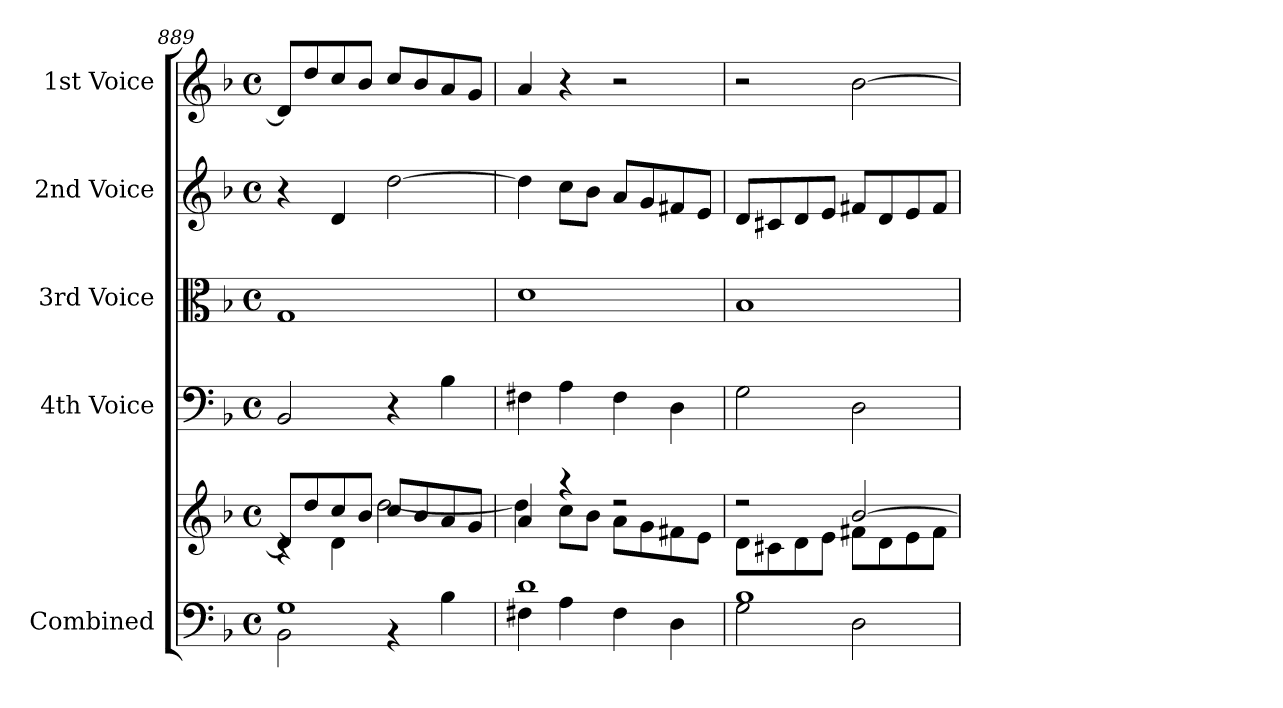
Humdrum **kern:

**kern	**kern	**kern	**kern	**kern	**kern
*part5	*part5	*part4	*part3	*part2	*part1
*staff6	*staff5	*staff4	*staff3	*staff2	*staff1
*I"Combined	*	*I"4th Voice	*I"3rd Voice	*I"2nd Voice	*I"1st Voice
*clefF4	*clefG2	*clefF4	*clefC3	*clefG2	*clefG2
*k[b-]	*k[b-]	*k[b-]	*k[b-]	*k[b-]	*k[b-]
*M4/4	*M4/4	*M4/4	*M4/4	*M4/4	*M4/4
*met(c)	*met(c)	*met(c)	*met(c)	*met(c)	*met(c)
=889	=889	=889	=889	=889	=889
*^	*^	*	*	*	*
1G	2BB-\	8d/L]	4rc	2BB-/	1G	4r	8d/L]
.	.	8dd/	.	.	.	.	8dd/
.	.	8cc/	4d\	.	.	4d/	8cc/
.	.	8b-/J	.	.	.	.	8b-/J
.	4r	8cc/L	[2dd\	4r	.	[2dd\	8cc/L
.	.	8b-/	.	.	.	.	8b-/
.	4B-\	8a/	.	4B-\	.	.	8a/
.	.	8g/J	.	.	.	.	8g/J
=890	=890	=890	=890	=890	=890	=890	=890
1d	4F#X\	4a/	4dd\]	4F#X\	1d	4dd\]	4a/
.	4A\	4r	8cc\L	4A\	.	8cc\L	4r
.	.	.	8b-\J	.	.	8b-\J	.
.	4F#\	2r	8a\L	4F#\	.	8a/L	2r
.	.	.	8g\	.	.	8g/	.
.	4D\	.	8f#X\	4D\	.	8f#X/	.
.	.	.	8e\J	.	.	8e/J	.
!!LO:LB:g=z
=891	=891	=891	=891	=891	=891	=891	=891
1B-	2G\	2r	8d\L	2G\	1B-	8d/L	2r
.	.	.	8c#X\	.	.	8c#X/	.
.	.	.	8d\	.	.	8d/	.
.	.	.	8e\J	.	.	8e/J	.
.	2D\	[2b-/	8f#X\L	2D\	.	8f#X/L	[2b-\
.	.	.	8d\	.	.	8d/	.
.	.	.	8e\	.	.	8e/	.
.	.	.	8f#\J	.	.	8f#/J	.
*v	*v	*	*	*	*	*	*
*	*v	*v	*	*	*	*
=	=	=	=	=	=
*-	*-	*-	*-	*-	*-
